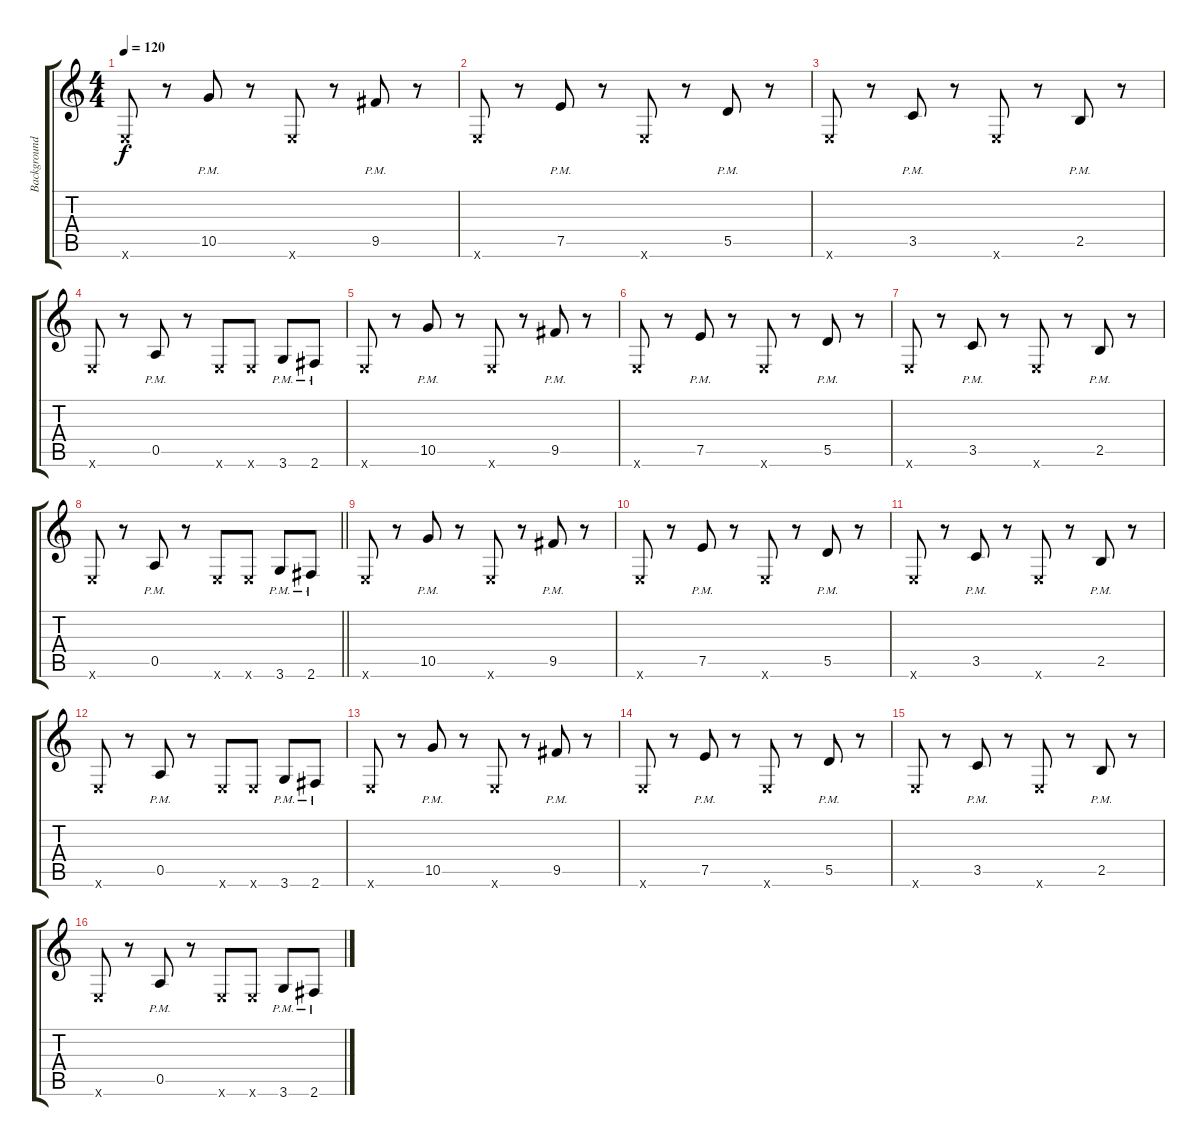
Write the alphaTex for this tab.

\track ("Background Guitar" "Background") {instrument overdrivenguitar}
\staff {score tabs}
\tuning (E4 B3 G3 D3 A2 E2) {hide}
\ts (4 4)
\tempo 120
\clef g2
\ks c
0.6{x}.8{dy f} r.8 10.5{pm}.8 r.8 0.6{x}.8 r.8 9.5{pm}.8 r.8 |
0.6{x}.8 r.8 7.5{pm}.8 r.8 0.6{x}.8 r.8 5.5{pm}.8 r.8 |
0.6{x}.8 r.8 3.5{pm}.8 r.8 0.6{x}.8 r.8 2.5{pm}.8 r.8 |
0.6{x}.8 r.8 0.5{pm}.8 r.8 0.6{x}.8 0.6{x}.8 3.6{pm}.8 2.6{pm}.8 |
0.6{x}.8 r.8 10.5{pm}.8 r.8 0.6{x}.8 r.8 9.5{pm}.8 r.8 |
0.6{x}.8 r.8 7.5{pm}.8 r.8 0.6{x}.8 r.8 5.5{pm}.8 r.8 |
0.6{x}.8 r.8 3.5{pm}.8 r.8 0.6{x}.8 r.8 2.5{pm}.8 r.8 |
\barLineRight lightlight
0.6{x}.8 r.8 0.5{pm}.8 r.8 0.6{x}.8 0.6{x}.8 3.6{pm}.8 2.6{pm}.8 |
\section ("" "")
0.6{x}.8 r.8 10.5{pm}.8 r.8 0.6{x}.8 r.8 9.5{pm}.8 r.8 |
0.6{x}.8 r.8 7.5{pm}.8 r.8 0.6{x}.8 r.8 5.5{pm}.8 r.8 |
0.6{x}.8 r.8 3.5{pm}.8 r.8 0.6{x}.8 r.8 2.5{pm}.8 r.8 |
0.6{x}.8 r.8 0.5{pm}.8 r.8 0.6{x}.8 0.6{x}.8 3.6{pm}.8 2.6{pm}.8 |
0.6{x}.8 r.8 10.5{pm}.8 r.8 0.6{x}.8 r.8 9.5{pm}.8 r.8 |
0.6{x}.8 r.8 7.5{pm}.8 r.8 0.6{x}.8 r.8 5.5{pm}.8 r.8 |
0.6{x}.8 r.8 3.5{pm}.8 r.8 0.6{x}.8 r.8 2.5{pm}.8 r.8 |
0.6{x}.8 r.8 0.5{pm}.8 r.8 0.6{x}.8 0.6{x}.8 3.6{pm}.8 2.6{pm}.8
